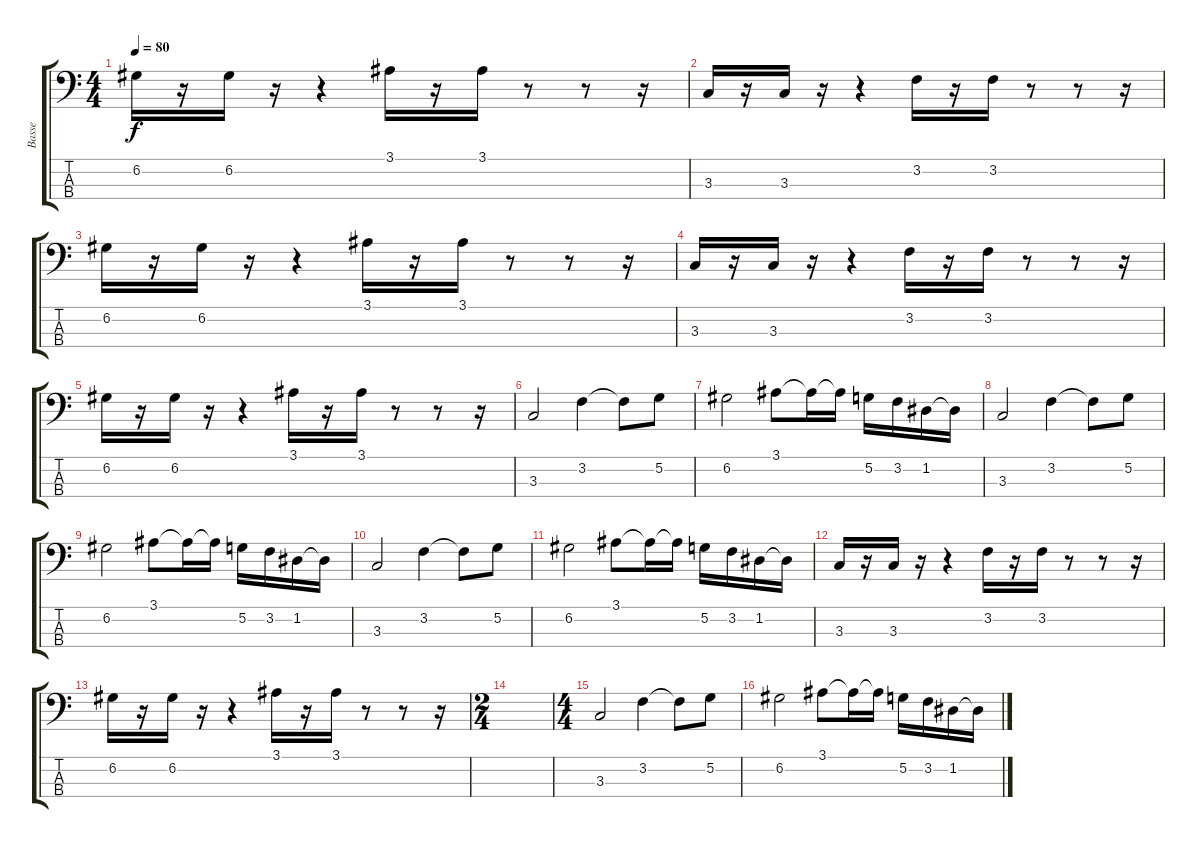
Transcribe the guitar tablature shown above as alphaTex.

\track ("Basse" "Basse") {instrument electricbassfinger}
\staff {score tabs}
\tuning (G2 D2 A1 E1) {hide}
\ts (4 4)
\tempo 80
\clef f4
\ks c
6.2.16{dy f} r.16 6.2.16 r.16 r.4 3.1.16 r.16 3.1.16 r.8 r.8 r.16 |
3.3.16 r.16 3.3.16 r.16 r.4 3.2.16 r.16 3.2.16 r.8 r.8 r.16 |
6.2.16 r.16 6.2.16 r.16 r.4 3.1.16 r.16 3.1.16 r.8 r.8 r.16 |
3.3.16 r.16 3.3.16 r.16 r.4 3.2.16 r.16 3.2.16 r.8 r.8 r.16 |
6.2.16 r.16 6.2.16 r.16 r.4 3.1.16 r.16 3.1.16 r.8 r.8 r.16 |
3.3.2 3.2.4 3.2{t}.8 5.2.8 |
6.2.2 3.1.8 3.1{t}.16 3.1{t}.16 5.2.16 3.2.16 1.2.16 1.2{t}.16 |
3.3.2 3.2.4 3.2{t}.8 5.2.8 |
6.2.2 3.1.8 3.1{t}.16 3.1{t}.16 5.2.16 3.2.16 1.2.16 1.2{t}.16 |
3.3.2 3.2.4 3.2{t}.8 5.2.8 |
6.2.2 3.1.8 3.1{t}.16 3.1{t}.16 5.2.16 3.2.16 1.2.16 1.2{t}.16 |
3.3.16 r.16 3.3.16 r.16 r.4 3.2.16 r.16 3.2.16 r.8 r.8 r.16 |
6.2.16 r.16 6.2.16 r.16 r.4 3.1.16 r.16 3.1.16 r.8 r.8 r.16 |
\ts (2 4)
|
\ts (4 4)
3.3.2 3.2.4 3.2{t}.8 5.2.8 |
6.2.2 3.1.8 3.1{t}.16 3.1{t}.16 5.2.16 3.2.16 1.2.16 1.2{t}.16
